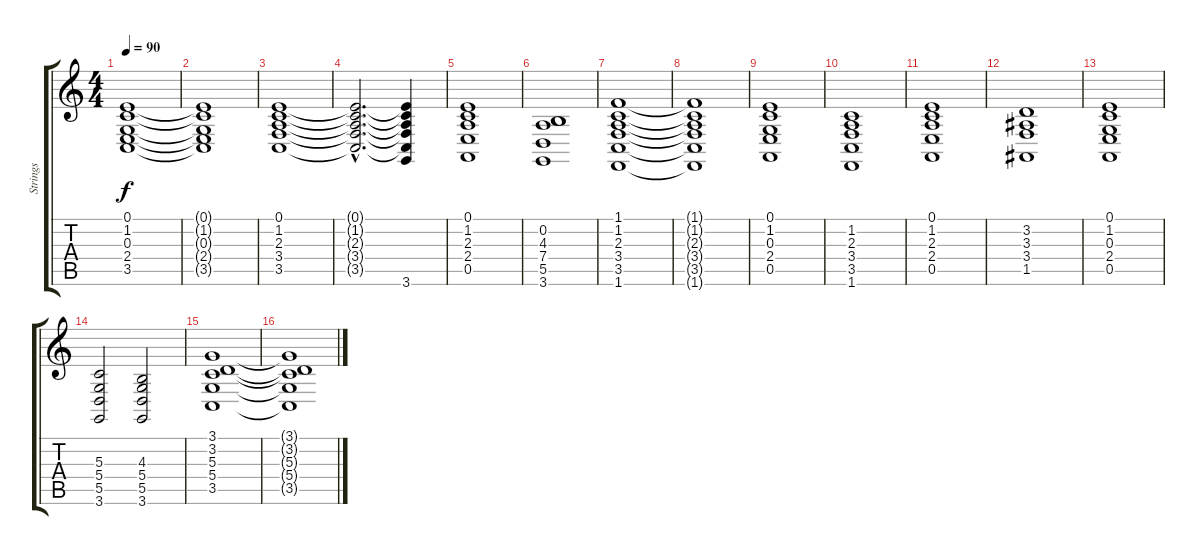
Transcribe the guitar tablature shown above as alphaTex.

\track ("Strings" "Strings") {instrument trombone}
\staff {score tabs}
\tuning (E4 B3 G3 D3 A2 E2) {hide}
\ts (4 4)
\tempo 90
\clef g2
\ks c
(0.1 1.2 0.3 2.4 3.5).1{dy f} |
(0.1{t} 1.2{t} 0.3{t} 2.4{t} 3.5{t}).1 |
(0.1 1.2 2.3 3.4 3.5).1 |
(0.1{hac t} 1.2{hac t} 2.3{hac t} 3.4{hac t} 3.5{hac t}).2{d} (0.1{t} 1.2{t} 2.3{t} 3.4{t} 3.5{t} 3.6).4 |
(0.1 1.2 2.3 2.4 0.5).1 |
(0.2 4.3 7.4 5.5 3.6).1 |
(1.1 1.2 2.3 3.4 3.5 1.6).1 |
(1.1{t} 1.2{t} 2.3{t} 3.4{t} 3.5{t} 1.6{t}).1 |
(0.1 1.2 0.3 2.4 0.5).1 |
(1.2 2.3 3.4 3.5 1.6).1 |
(0.1 1.2 2.3 2.4 0.5).1 |
(3.2 3.3 3.4 1.5).1 |
(0.1 1.2 0.3 2.4 0.5).1 |
(5.3 5.4 5.5 3.6).2 (4.3 5.4 5.5 3.6).2 |
(3.1 3.2 5.3 5.4 3.5).1 |
(3.1{t} 3.2{t} 5.3{t} 5.4{t} 3.5{t}).1
